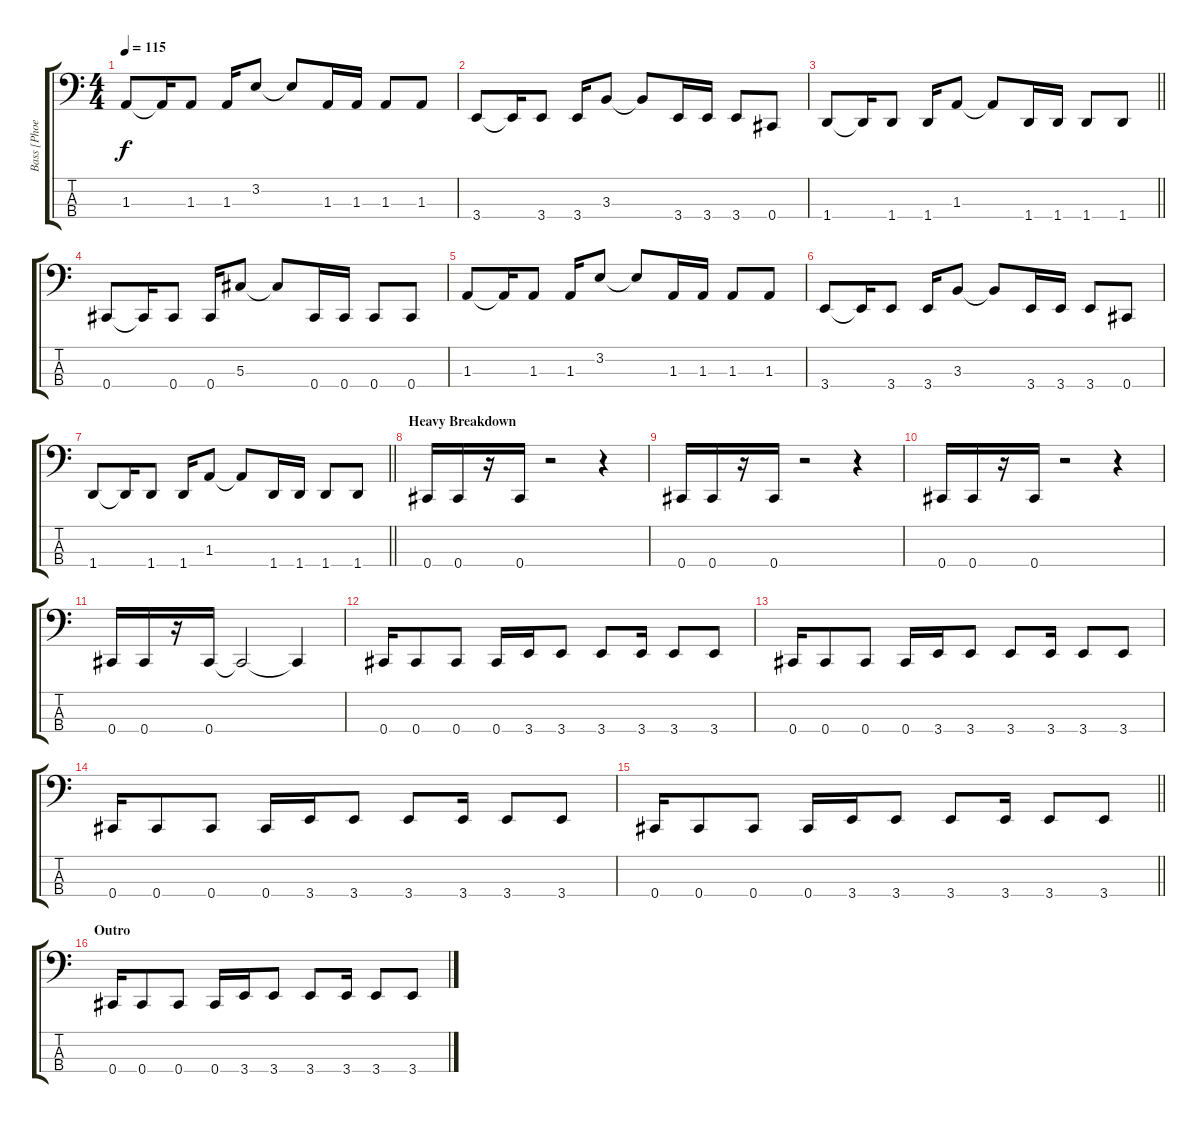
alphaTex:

\track ("Bass [Phoenix]" "Bass [Phoe") {instrument electricbassfinger}
\staff {score tabs}
\tuning (Gb2 Db2 Ab1 Db1) {hide}
\ts (4 4)
\tempo 115
\clef f4
\ks c
1.3.8{dy f} 1.3{t}.16 1.3.8 1.3.16 3.2.8 3.2{t}.8 1.3.16 1.3.16 1.3.8 1.3.8 |
3.4.8 3.4{t}.16 3.4.8 3.4.16 3.3.8 3.3{t}.8 3.4.16 3.4.16 3.4.8 0.4.8 |
\barLineRight lightlight
1.4.8 1.4{t}.16 1.4.8 1.4.16 1.3.8 1.3{t}.8 1.4.16 1.4.16 1.4.8 1.4.8 |
0.4.8 0.4{t}.16 0.4.8 0.4.16 5.3.8 5.3{t}.8 0.4.16 0.4.16 0.4.8 0.4.8 |
1.3.8 1.3{t}.16 1.3.8 1.3.16 3.2.8 3.2{t}.8 1.3.16 1.3.16 1.3.8 1.3.8 |
3.4.8 3.4{t}.16 3.4.8 3.4.16 3.3.8 3.3{t}.8 3.4.16 3.4.16 3.4.8 0.4.8 |
\barLineRight lightlight
1.4.8 1.4{t}.16 1.4.8 1.4.16 1.3.8 1.3{t}.8 1.4.16 1.4.16 1.4.8 1.4.8 |
\section ("" "Heavy Breakdown")
0.4.16 0.4.16 r.16 0.4.16 r.2 r.4 |
0.4.16 0.4.16 r.16 0.4.16 r.2 r.4 |
0.4.16 0.4.16 r.16 0.4.16 r.2 r.4 |
0.4.16 0.4.16 r.16 0.4.16 0.4{t}.2 0.4{t}.4 |
0.4.16 0.4.8 0.4.8 0.4.16 3.4.16 3.4.8 3.4.8 3.4.16 3.4.8 3.4.8 |
0.4.16 0.4.8 0.4.8 0.4.16 3.4.16 3.4.8 3.4.8 3.4.16 3.4.8 3.4.8 |
0.4.16 0.4.8 0.4.8 0.4.16 3.4.16 3.4.8 3.4.8 3.4.16 3.4.8 3.4.8 |
\barLineRight lightlight
0.4.16 0.4.8 0.4.8 0.4.16 3.4.16 3.4.8 3.4.8 3.4.16 3.4.8 3.4.8 |
\section ("" "Outro")
0.4.16 0.4.8 0.4.8 0.4.16 3.4.16 3.4.8 3.4.8 3.4.16 3.4.8 3.4.8
